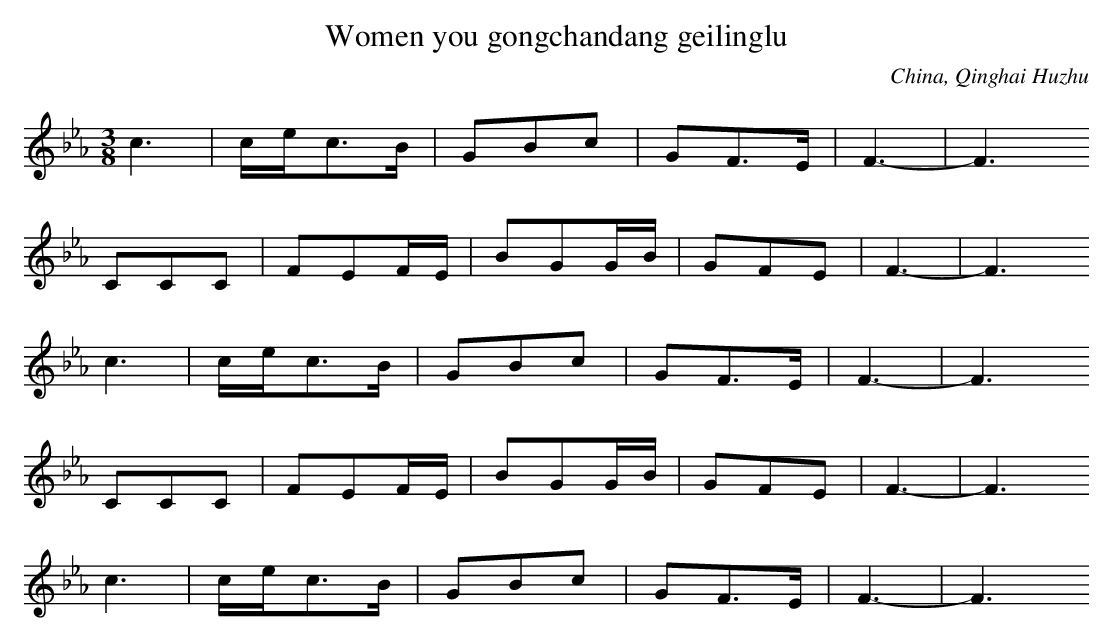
X:1
T: Women you gongchandang geilinglu
O: China, Qinghai Huzhu
M: 3/8
L: 1/16
K: Eb
c6 | cec3B | G2B2c2 | G2F3E | F6- | F6
C2C2C2 | F2E2FE | B2G2GB | G2F2E2 | F6- | F6
c6 | cec3B | G2B2c2 | G2F3E | F6- | F6
C2C2C2 | F2E2FE | B2G2GB | G2F2E2 | F6- | F6
c6 | cec3B | G2B2c2 | G2F3E | F6- | F6
